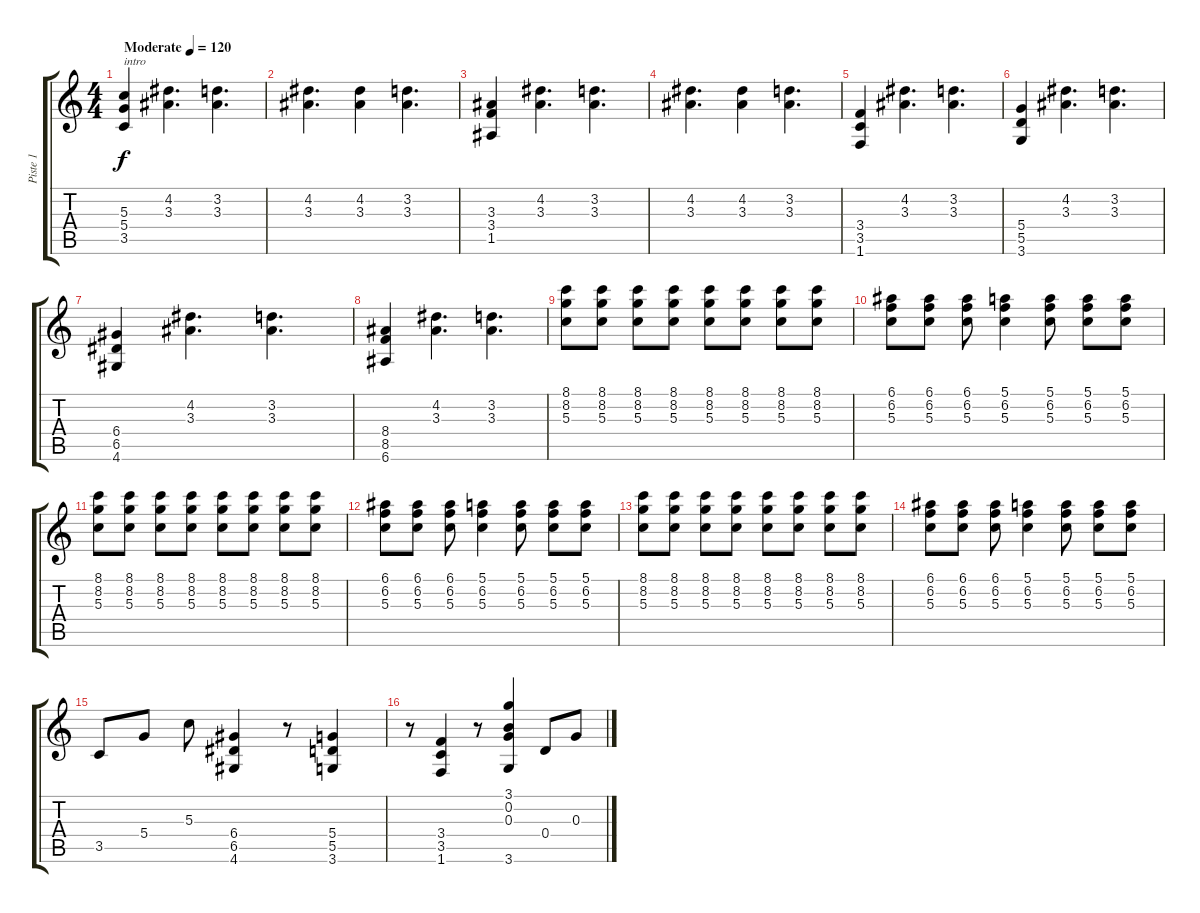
\track ("Piste 1" "Piste 1") {instrument overdrivenguitar}
\staff {score tabs}
\tuning (E4 B3 G3 D3 A2 E2) {hide}
\ts (4 4)
\tempo (120 "Moderate")
\clef g2
\ks c
(5.3 5.4 3.5).4{txt "intro" dy f instrument overdrivenguitar} (4.2 3.3).4{d} (3.2 3.3).4{d} |
(4.2 3.3).4{d} (4.2 3.3).4 (3.2 3.3).4{d} |
(3.3 3.4 1.5).4 (4.2 3.3).4{d} (3.2 3.3).4{d} |
(4.2 3.3).4{d} (4.2 3.3).4 (3.2 3.3).4{d} |
(3.4 3.5 1.6).4 (4.2 3.3).4{d} (3.2 3.3).4{d} |
(5.4 5.5 3.6).4 (4.2 3.3).4{d} (3.2 3.3).4{d} |
(6.4 6.5 4.6).4 (4.2 3.3).4{d} (3.2 3.3).4{d} |
(8.4 8.5 6.6).4 (4.2 3.3).4{d} (3.2 3.3).4{d} |
(8.1 8.2 5.3).8 (8.1 8.2 5.3).8 (8.1 8.2 5.3).8 (8.1 8.2 5.3).8 (8.1 8.2 5.3).8 (8.1 8.2 5.3).8 (8.1 8.2 5.3).8 (8.1 8.2 5.3).8 |
(6.1 6.2 5.3).8 (6.1 6.2 5.3).8 (6.1 6.2 5.3).8 (5.1 6.2 5.3).4 (5.1 6.2 5.3).8 (5.1 6.2 5.3).8 (5.1 6.2 5.3).8 |
(8.1 8.2 5.3).8 (8.1 8.2 5.3).8 (8.1 8.2 5.3).8 (8.1 8.2 5.3).8 (8.1 8.2 5.3).8 (8.1 8.2 5.3).8 (8.1 8.2 5.3).8 (8.1 8.2 5.3).8 |
(6.1 6.2 5.3).8 (6.1 6.2 5.3).8 (6.1 6.2 5.3).8 (5.1 6.2 5.3).4 (5.1 6.2 5.3).8 (5.1 6.2 5.3).8 (5.1 6.2 5.3).8 |
(8.1 8.2 5.3).8 (8.1 8.2 5.3).8 (8.1 8.2 5.3).8 (8.1 8.2 5.3).8 (8.1 8.2 5.3).8 (8.1 8.2 5.3).8 (8.1 8.2 5.3).8 (8.1 8.2 5.3).8 |
(6.1 6.2 5.3).8 (6.1 6.2 5.3).8 (6.1 6.2 5.3).8 (5.1 6.2 5.3).4 (5.1 6.2 5.3).8 (5.1 6.2 5.3).8 (5.1 6.2 5.3).8 |
3.5.8 5.4.8 5.3.8 (6.4 6.5 4.6).4 r.8 (5.4 5.5 3.6).4 |
r.8 (3.4 3.5 1.6).4 r.8 (3.1 0.2 0.3 3.6).4 0.4.8 0.3.8
